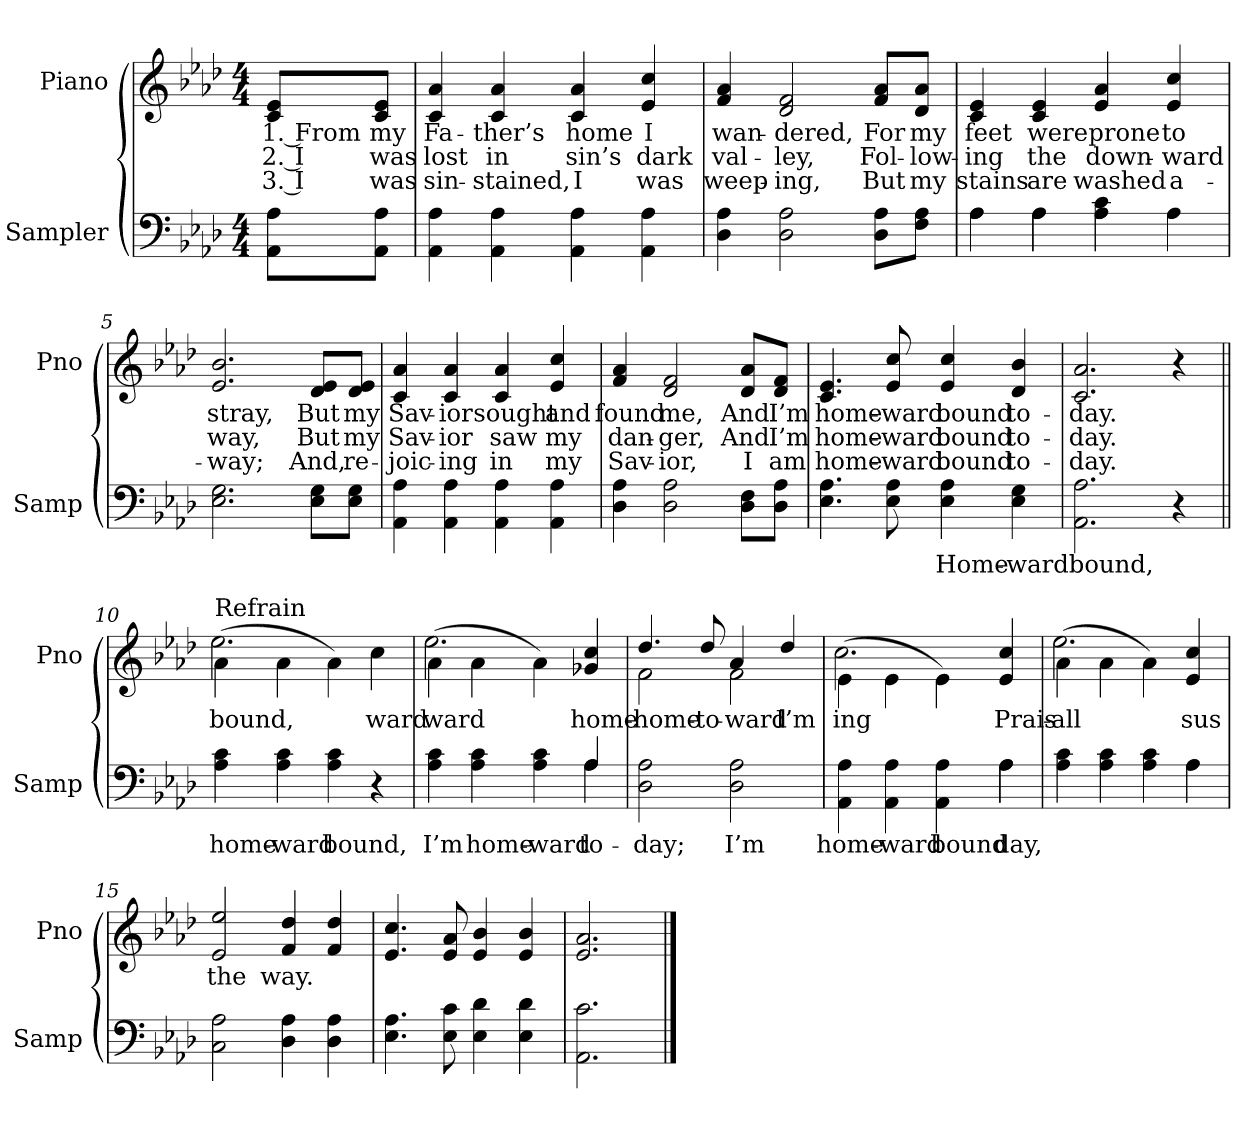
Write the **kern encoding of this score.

**kern	**text	**kern	**text	**text	**text
*part2	*part2	*part1	*part1	*part1	*part1
*staff2	*staff2	*staff1	*staff1	*staff1	*staff1
*I"Sampler	*	*I"Piano	*	*	*
*I'Samp	*	*I'Pno	*	*	*
*clefF4	*	*clefG2	*	*	*
*k[b-e-a-d-]	*	*k[b-e-a-d-]	*	*	*
*A-:	*	*A-:	*	*	*
*M4/4	*	*M4/4	*	*	*
=1	=1	=1	=1	=1	=1
8AA-\ 8A-\L	.	8c/ 8e-/L	1. From	2. I	3. I
8AA-\ 8A-\J	.	8c/ 8e-/J	my	was	was
=2	=2	=2	=2	=2	=2
4AA- 4A-	.	4c 4a-	Fa-	lost	sin-
4AA- 4A-	.	4c 4a-	-ther’s	in	-stained,
4AA- 4A-	.	4c 4a-	home	sin’s	I
4AA- 4A-	.	4e- 4cc	I	dark	was
=3	=3	=3	=3	=3	=3
4D- 4A-	.	4f 4a-	wan-	val-	weep-
2D- 2A-	.	2d- 2f	-dered,	-ley,	-ing,
8D-\ 8A-\L	.	8f/ 8a-/L	For	Fol-	But
8F\ 8A-\J	.	8d-/ 8a-/J	my	-low-	my
=4	=4	=4	=4	=4	=4
*^	*	*	*	*	*
4A-\	4A-	.	4c 4e-	feet	-ing	stains
4A-\	4A-	.	4c 4e-	were	the	are
4A-\ 4c\	4A-	.	4e- 4a-	prone	down-	washed
4A-\	4ryy	.	4e- 4cc	to	-ward	a-
*v	*v	*	*	*	*	*
=5	=5	=5	=5	=5	=5
2.E- 2.G	.	2.e- 2.b-	stray,	way,	-way;
8E-\ 8G\L	.	8d-/ 8e-/L	But	But	And,
8E-\ 8G\J	.	8d-/ 8e-/J	my	my	re-
=6	=6	=6	=6	=6	=6
4AA- 4A-	.	4c 4a-	Sav-	Sav-	-joic-
4AA- 4A-	.	4c 4a-	-ior	-ior	-ing
4AA- 4A-	.	4c 4a-	sought	saw	in
4AA- 4A-	.	4e- 4cc	and	my	my
=7	=7	=7	=7	=7	=7
4D- 4A-	.	4f 4a-	found	dan-	Sav-
2D- 2A-	.	2d- 2f	me,	-ger,	-ior,
8D-\ 8F\L	.	8d-/ 8a-/L	And	And	I
8D-\ 8A-\J	.	8d-/ 8f/J	I’m	I’m	am
=8	=8	=8	=8	=8	=8
4.E- 4.A-	.	4.c 4.e-	home-	home-	home-
8E- 8A-	.	8e- 8cc	-ward	-ward	-ward
4E- 4A-	Home-	4e- 4cc	bound	bound	bound
4E- 4G	-ward	4d- 4b-	to-	to-	to-
=9	=9	=9	=9	=9	=9
2.AA- 2.A-	bound,	2.c 2.a-	-day.	-day.	-day.
4r	.	4r	.	.	.
=10||	=10||	=10||	=10||	=10||	=10||
*	*	*^	*	*	*
!	!	!LO:TX:t=Refrain	!	!	!	!
4A- 4c	home-	(4a-\	2.ee-	bound,	.	.
4A- 4c	-ward	4a-\	.	.	.	.
4A- 4c	bound,	4a-\)	.	.	.	.
4r	.	4cc	4ryy	-ward	.	.
=11	=11	=11	=11	=11	=11	=11
*^	*	*	*	*	*	*
4A- 4c	2.ryy	I’m	(4a-\	2.ee-	-ward	.	.
4A- 4c	.	home-	4a-\	.	.	.	.
4A- 4c	.	-ward	4a-\)	.	.	.	.
4A-/	4A-	to-	4g-X 4cc	4ryy	home-	.	.
*v	*v	*	*	*	*	*	*
=12	=12	=12	=12	=12	=12	=12
2D- 2A-	-day;	4.dd-/	2f	home-	.	.
.	.	8dd-/	.	to-	.	.
2D- 2A-	I’m	4a-/	2f	-ward	.	.
.	.	4dd-/	.	I’m	.	.
=13	=13	=13	=13	=13	=13	=13
*^	*	*	*	*	*	*
4AA- 4A-	2.ryy	home-	(4e-\	2.cc	-ing	.	.
4AA- 4A-	.	-ward	4e-\	.	.	.	.
4AA- 4A-	.	bound	4e-\)	.	.	.	.
4A-\	4A-	-day,	4e- 4cc	4ryy	Prais-	.	.
=14	=14	=14	=14	=14	=14	=14	=14
4A- 4c	2.ryy	.	(4a-\	2.ee-	all	.	.
4A- 4c	.	.	4a-\	.	.	.	.
4A- 4c	.	.	4a-\)	.	.	.	.
4A-\	4A-	.	4e- 4cc	4ryy	-sus	.	.
*v	*v	*	*	*	*	*	*
*	*	*v	*v	*	*	*
=15	=15	=15	=15	=15	=15
2C 2A-	.	2e- 2ee-	the	.	.
4D- 4A-	.	4f 4dd-	way.	.	.
4D- 4A-	.	4f 4dd-	.	.	.
=16	=16	=16	=16	=16	=16
4.E- 4.A-	.	4.e- 4.cc	.	.	.
8E- 8c	.	8e- 8a-	.	.	.
4E- 4d-	.	4e- 4b-	.	.	.
4E- 4d-	.	4e- 4b-	.	.	.
=17	=17	=17	=17	=17	=17
2.AA- 2.c	.	2.e- 2.a-	.	.	.
==	==	==	==	==	==
*-	*-	*-	*-	*-	*-
